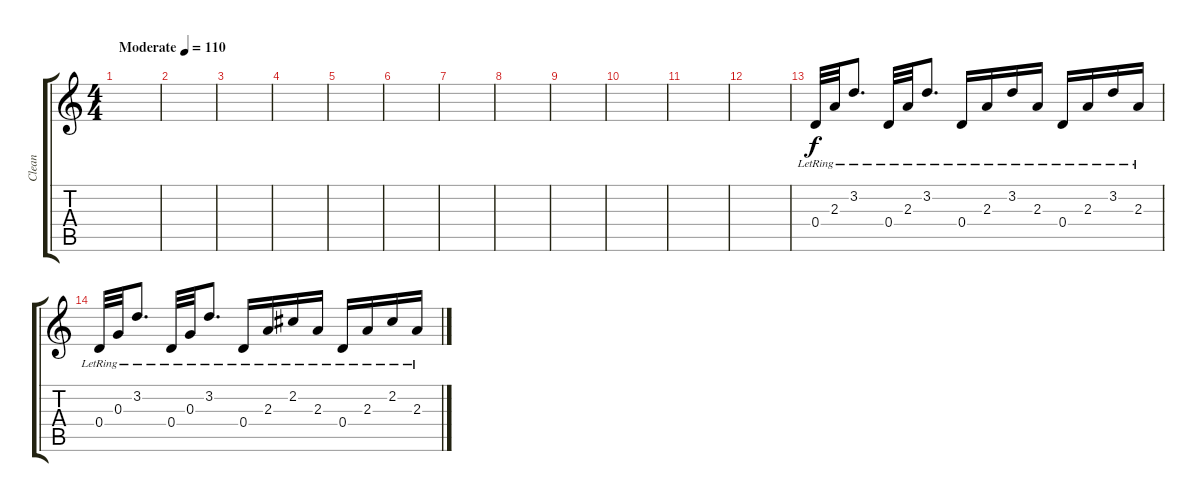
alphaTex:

\track ("Clean" "Clean") {instrument electricguitarclean}
\staff {score tabs}
\tuning (E4 B3 G3 D3 A2 E2) {hide}
\ts (4 4)
\tempo (110 "Moderate")
\clef g2
\ks c
|
|
|
|
|
|
|
|
|
|
|
|
0.4{lr}.32 2.3{lr}.32 3.2{lr}.8{d} 0.4{lr}.32 2.3{lr}.32 3.2{lr}.8{d} 0.4{lr}.16 2.3{lr}.16 3.2{lr}.16 2.3{lr}.16 0.4{lr}.16 2.3{lr}.16 3.2{lr}.16 2.3{lr}.16 |
0.4{lr}.32 0.3{lr}.32 3.2{lr}.8{d} 0.4{lr}.32 0.3{lr}.32 3.2{lr}.8{d} 0.4{lr}.16 2.3{lr}.16 2.2{lr}.16 2.3{lr}.16 0.4{lr}.16 2.3{lr}.16 2.2{lr}.16 2.3{lr}.16
